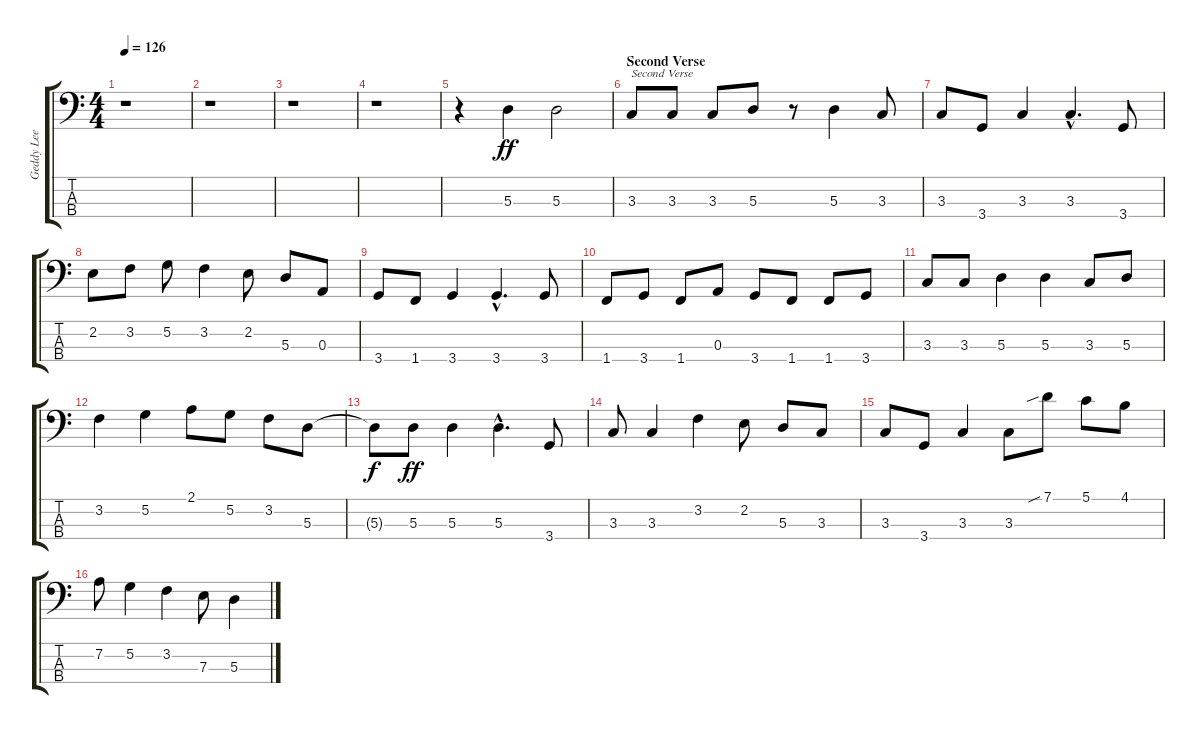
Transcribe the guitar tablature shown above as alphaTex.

\track ("Geddy Lee" "Geddy Lee") {instrument electricbasspick}
\staff {score tabs}
\tuning (G2 D2 A1 E1) {hide}
\ts (4 4)
\tempo 126
\clef f4
\ks c
r.1{dy ff} |
r.1 |
r.1 |
r.1 |
r.4 5.3.4 5.3.2 |
\section ("" "Second Verse")
3.3.8{txt "Second Verse"} 3.3.8 3.3.8 5.3.8 r.8 5.3.4 3.3.8 |
3.3.8 3.4.8 3.3.4 3.3{hac}.4{d} 3.4.8 |
2.2.8 3.2.8 5.2.8 3.2.4 2.2.8 5.3.8 0.3.8 |
3.4.8 1.4.8 3.4.4 3.4{hac}.4{d} 3.4.8 |
1.4.8 3.4.8 1.4.8 0.3.8 3.4.8 1.4.8 1.4.8 3.4.8 |
3.3.8 3.3.8 5.3.4 5.3.4 3.3.8 5.3.8 |
3.2.4 5.2.4 2.1.8 5.2.8 3.2.8 5.3.8 |
5.3{t}.8{dy f} 5.3.8{dy ff} 5.3.4 5.3{hac}.4{d} 3.4.8 |
3.3.8 3.3.4 3.2.4 2.2.8 5.3.8 3.3.8 |
3.3.8 3.4.8 3.3.4 3.3.8 7.1{sib}.8 5.1.8 4.1.8 |
7.2.8 5.2.4 3.2.4 7.3.8 5.3.4
